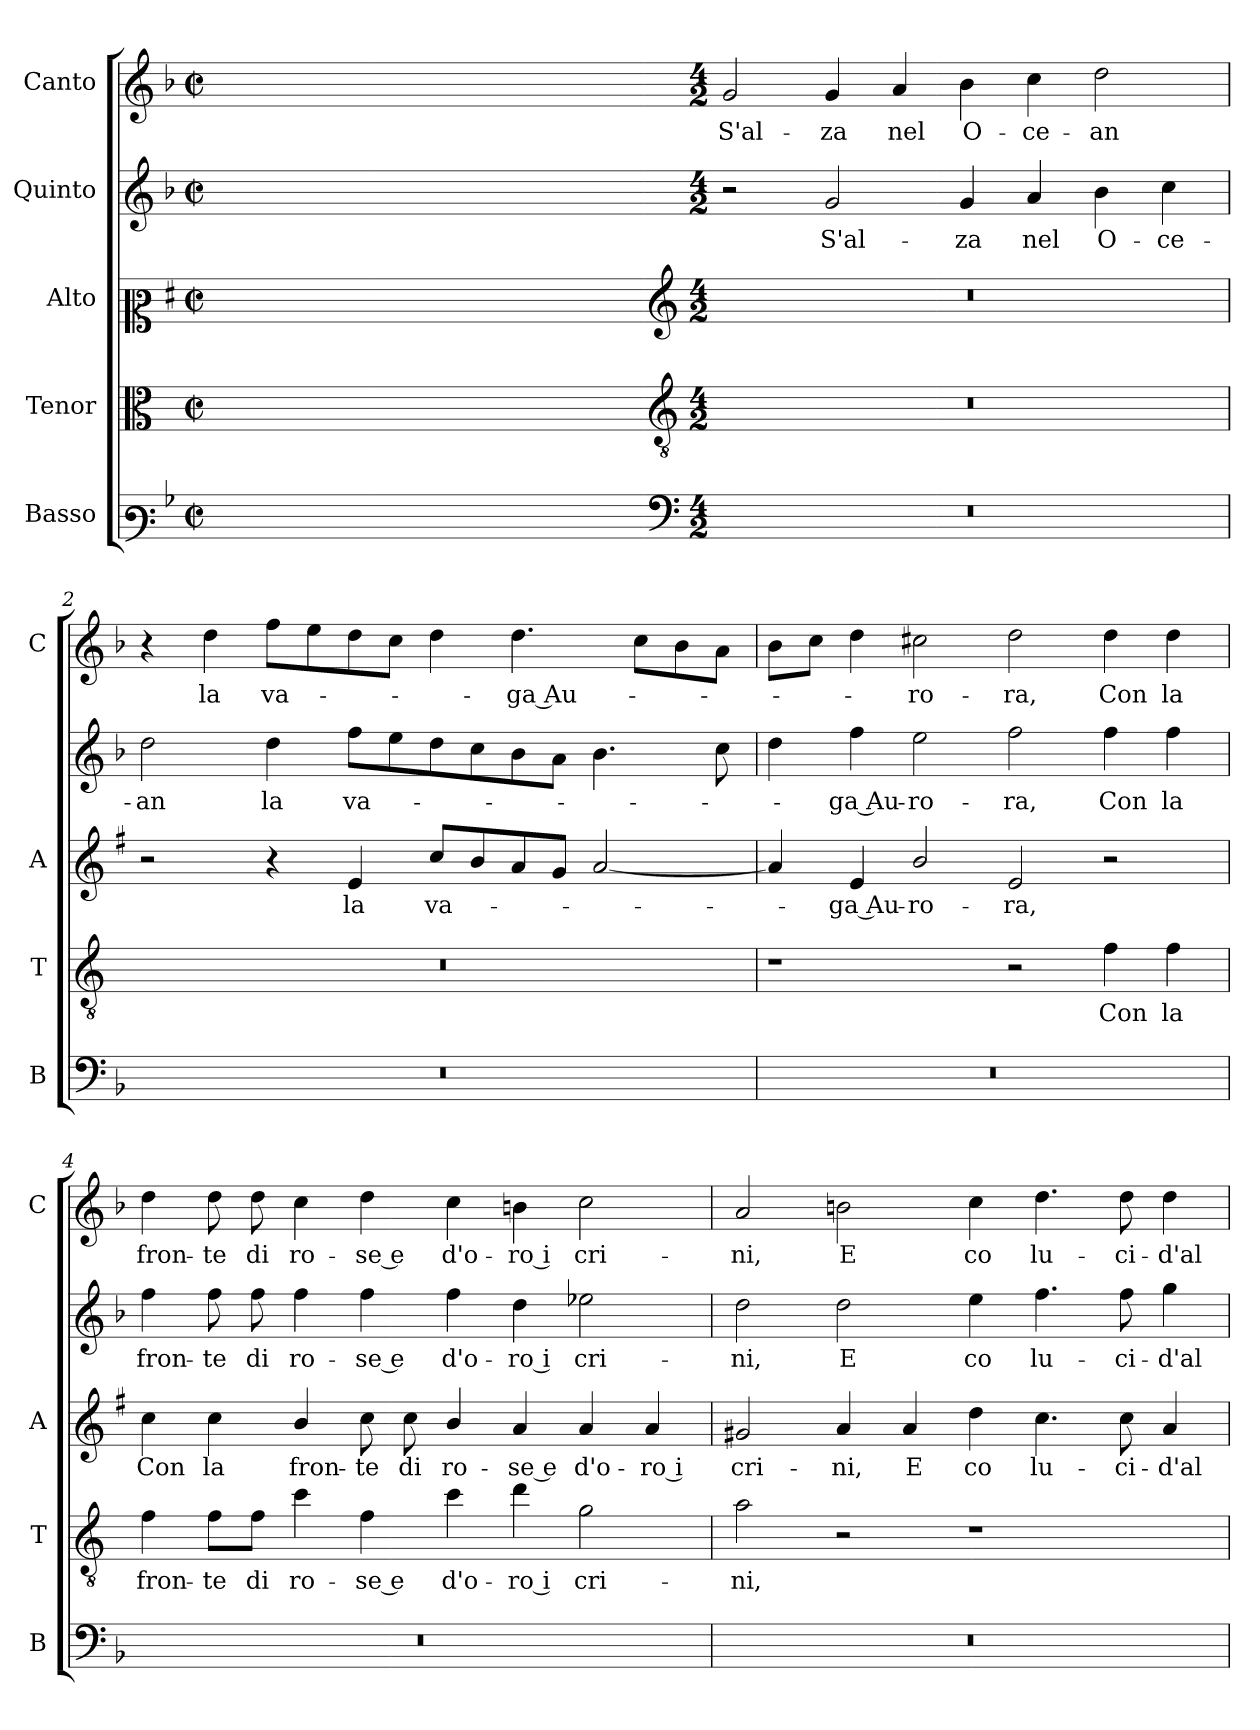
**kern	**kern	**text	**kern	**text	**kern	**text	**kern	**text
*part5	*part4	*part4	*part3	*part3	*part2	*part2	*part1	*part1
*staff5	*staff4	*staff4	*staff3	*staff3	*staff2	*staff2	*staff1	*staff1
*I"Basso	*I"Tenor	*	*I"Alto	*	*I"Quinto	*	*I"Canto	*
*I'B	*I'T	*	*I'A	*	*	*	*I'C	*
*clefF3	*clefC3	*	*clefC2	*	*clefG2	*	*clefG2	*
*	*ITrd4c7	*	*ITrd1c2	*	*	*	*	*
*k[b-]	*k[b-]	*	*k[b-]	*	*k[b-]	*	*k[b-]	*
*F:	*F:	*	*F:	*	*F:	*	*F:	*
*M2/2	*M2/2	*	*M2/2	*	*M2/2	*	*M2/2	*
*met(c|)	*met(c|)	*	*met(c|)	*	*met(c|)	*	*met(c|)	*
=	=	=	=	=	=	=	=	=
1ryy	1ryy	.	1ryy	.	1ryy	.	1ryy	.
=1X-	=1X-	=1X-	=1X-	=1X-	=1X-	=1X-	=1X-	=1X-
4ryy	4ryy	.	4ryy	.	4ryy	.	4ryy	.
4ryy	4ryy	.	4ryy	.	4ryy	.	4ryy	.
4ryy	4ryy	.	4ryy	.	4ryy	.	4ryy	.
4ryy	4ryy	.	4ryy	.	4ryy	.	4ryy	.
=1-	=1-	=1-	=1-	=1-	=1-	=1-	=1-	=1-
*clefF4	*clefGv2	*	*clefG2	*	*	*	*	*
*M4/2	*M4/2	*	*M4/2	*	*M4/2	*	*M4/2	*
!	!	!	!	!	!	!	!	!LO:LY:b
0r	0r	.	0r	.	2r	.	2g/	S'al-
!	!	!	!	!	!	!LO:LY:b	!	!LO:LY:b
.	.	.	.	.	2g/	S'al-	4g/	-za
!	!	!	!	!	!	!	!	!LO:LY:b
.	.	.	.	.	.	.	4a/	nel
!	!	!	!	!	!	!LO:LY:b	!	!LO:LY:b
.	.	.	.	.	4g/	-za	4b-\	O-
!	!	!	!	!	!	!LO:LY:b	!	!LO:LY:b
.	.	.	.	.	4a/	nel	4cc\	-ce-
!	!	!	!	!	!	!LO:LY:b	!	!LO:LY:b
.	.	.	.	.	4b-\	O-	2dd\	-an
!	!	!	!	!	!	!LO:LY:b	!	!
.	.	.	.	.	4cc\	-ce-	.	.
=2	=2	=2	=2	=2	=2	=2	=2	=2
!	!	!	!	!	!	!LO:LY:b	!	!
0r	0r	.	2r	.	2dd\	-an	4r	.
!	!	!	!	!	!	!	!	!LO:LY:b
.	.	.	.	.	.	.	4dd\	la
!	!	!	!	!	!	!LO:LY:b	!	!LO:LY:b
.	.	.	4r	.	4dd\	la	8ff\L	va-
.	.	.	.	.	.	.	8ee\	.
!	!	!	!	!LO:LY:b	!	!LO:LY:b	!	!
.	.	.	4d/	la	8ff\L	va-	8dd\	.
.	.	.	.	.	8ee\	.	8cc\J	.
!	!	!	!	!LO:LY:b	!	!	!	!
.	.	.	8b-/L	va-	8dd\	.	4dd\	.
.	.	.	8a/	.	8cc\	.	.	.
!	!	!	!	!	!	!	!	!LO:LY:b
.	.	.	8g/	.	8b-\	.	4.dd\	-ga Au-
.	.	.	8f/J	.	8a\J	.	.	.
.	.	.	[2g/	.	4.b-\	.	.	.
.	.	.	.	.	.	.	8cc\L	.
.	.	.	.	.	.	.	8b-\	.
.	.	.	.	.	8cc\	.	8a\J	.
=3	=3	=3	=3	=3	=3	=3	=3	=3
0r	1r	.	4g/]	.	4dd\	.	8b-\L	.
.	.	.	.	.	.	.	8cc\J	.
!	!	!	!	!LO:LY:b	!	!LO:LY:b	!	!
.	.	.	4d/	-ga Au-	4ff\	-ga Au-	4dd\	.
!	!	!	!	!LO:LY:b	!	!LO:LY:b	!	!LO:LY:b
.	.	.	2a/	-ro-	2ee\	-ro-	2cc#X\	-ro-
!	!	!	!	!LO:LY:b	!	!LO:LY:b	!	!LO:LY:b
.	2r	.	2d/	-ra,	2ff\	-ra,	2dd\	-ra,
!	!	!LO:LY:b	!	!	!	!LO:LY:b	!	!LO:LY:b
.	4B-\	Con	2r	.	4ff\	Con	4dd\	Con
!	!	!LO:LY:b	!	!	!	!LO:LY:b	!	!LO:LY:b
.	4B-\	la	.	.	4ff\	la	4dd\	la
!!LO:LB:g=z
=4	=4	=4	=4	=4	=4	=4	=4	=4
!	!	!LO:LY:b	!	!LO:LY:b	!	!LO:LY:b	!	!LO:LY:b
0r	4B-\	fron-	4b-\	Con	4ff\	fron-	4dd\	fron-
!	!	!LO:LY:b	!	!LO:LY:b	!	!LO:LY:b	!	!LO:LY:b
.	8B-\L	-te	4b-\	la	8ff\	-te	8dd\	-te
!	!	!LO:LY:b	!	!	!	!LO:LY:b	!	!LO:LY:b
.	8B-\J	di	.	.	8ff\	di	8dd\	di
!	!	!LO:LY:b	!	!LO:LY:b	!	!LO:LY:b	!	!LO:LY:b
.	4f\	ro-	4a/	fron-	4ff\	ro-	4cc\	ro-
!	!	!LO:LY:b	!	!LO:LY:b	!	!LO:LY:b	!	!LO:LY:b
.	4B-\	-se e	8b-\	-te	4ff\	-se e	4dd\	-se e
!	!	!	!	!LO:LY:b	!	!	!	!
.	.	.	8b-\	di	.	.	.	.
!	!	!LO:LY:b	!	!LO:LY:b	!	!LO:LY:b	!	!LO:LY:b
.	4f\	d'o-	4a/	ro-	4ff\	d'o-	4cc\	d'o-
!	!	!LO:LY:b	!	!LO:LY:b	!	!LO:LY:b	!	!LO:LY:b
.	4g\	-ro i	4g/	-se e	4dd\	-ro i	4bn\	-ro i
!	!	!LO:LY:b	!	!LO:LY:b	!	!LO:LY:b	!	!LO:LY:b
.	2c\	cri-	4g/	d'o-	2ee-X\	cri-	2cc\	cri-
!	!	!	!	!LO:LY:b	!	!	!	!
.	.	.	4g/	-ro i	.	.	.	.
=5	=5	=5	=5	=5	=5	=5	=5	=5
!	!	!LO:LY:b	!	!LO:LY:b	!	!LO:LY:b	!	!LO:LY:b
0r	2d\	-ni,	2f#X/	cri-	2dd\	-ni,	2a/	-ni,
!	!	!	!	!LO:LY:b	!	!LO:LY:b	!	!LO:LY:b
.	2r	.	4g/	-ni,	2dd\	E	2bn\	E
!	!	!	!	!LO:LY:b	!	!	!	!
.	.	.	4g/	E	.	.	.	.
!	!	!	!	!LO:LY:b	!	!LO:LY:b	!	!LO:LY:b
.	1r	.	4cc\	co	4ee\	co	4cc\	co
!	!	!	!	!LO:LY:b	!	!LO:LY:b	!	!LO:LY:b
.	.	.	4.b-\	lu-	4.ff\	lu-	4.dd\	lu-
!	!	!	!	!LO:LY:b	!	!LO:LY:b	!	!LO:LY:b
.	.	.	8b-\	-ci-	8ff\	-ci-	8dd\	-ci-
!	!	!	!	!LO:LY:b	!	!LO:LY:b	!	!LO:LY:b
.	.	.	4g/	-d'al-	4gg\	-d'al-	4dd\	-d'al-
=	=	=	=	=	=	=	=	=
*-	*-	*-	*-	*-	*-	*-	*-	*-
